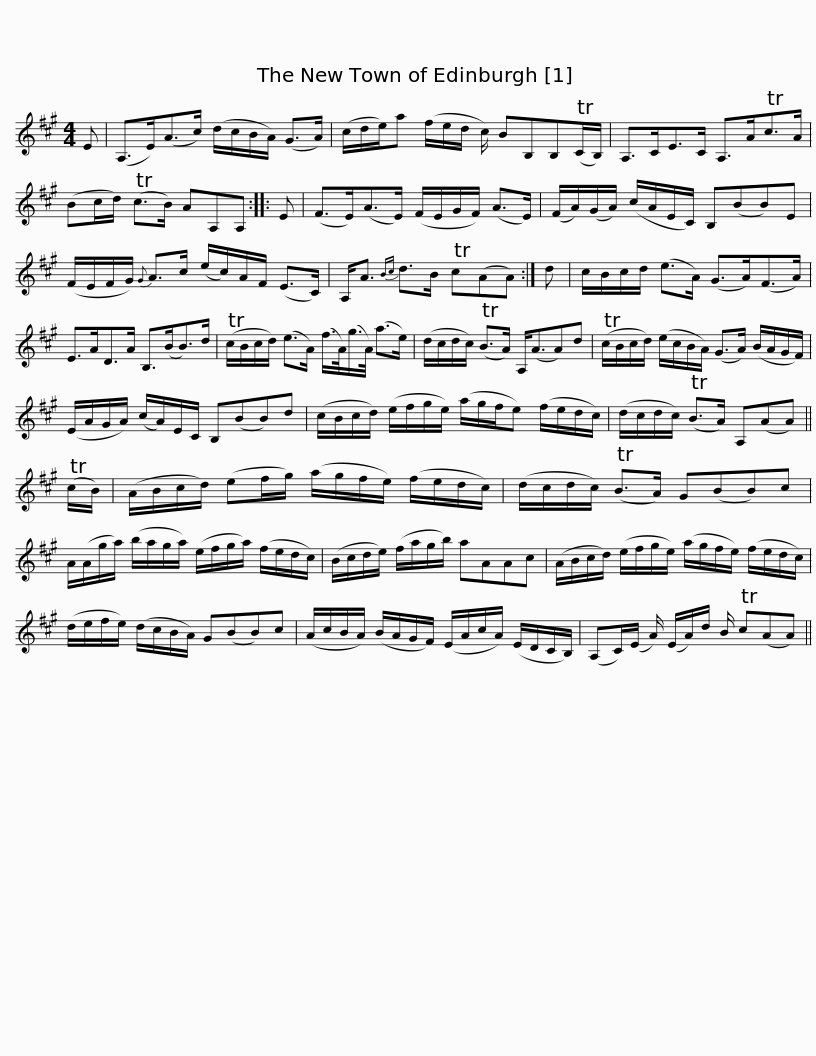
X:1
L:1/8
M:4/4
I:linebreak $
K:A
V:1 treble
V:1
 E | (A,>E)(A>c) (d/c/B/A/) (G>A) | (c/d/e/)a (f/e/d/ c/) BB,B,(TC/B,/) | A,>CE>C A,>ATc>A |$ (Bc/d/) (Tc>B) AA,A, :: %5
 E | (F>E)(A>E) (F/E/G/F/) (A>E) | (F/A/)(G/A/) (c/A/E/C/) B,(BB)E |$ (F/E/F/G/){G} A>c (e/c/)A/F/ (E>C) | A,<A{Bc} d>B Tc(AA) :| %10
 d | c/B/c/d/ (e>A) (G>A)(F>A) |$ E>AD>A B,>(BB>)d | (Tc/B/c/d/) (e>A) (f/>A/)(g/>A/) (a>e) | (d/c/d/c/) (TB>A) A,<(AA)d |$ %15
 (Tc/B/c/d/) (e/c/B/A/) (G>A) (B/A/G/F/) | (E/A/G/A/) (c/A/)E/C/ B,(BB)d | (c/B/c/d/) (e/f/g/e/) (a/g/f/e) (f/e/d/c/) |$ (d/c/d/c/) (TB>A) A,(AA) || (Tc/B/) | %20
 (A/B/c/d/) (ef/g/) (a/g/f/e/) (f/e/d/c/) | (d/c/d/c/) (TB>A) G(BB)c |$ A/(A/g/a/) (b/a/g/a/) (e/f/g/a/) (f/e/d/c/) | (B/c/d/e/) (f/a/g/b/) aAAc | (A/B/c/d/) (e/f/g/e/) (a/g/f/e/) (f/e/d/c/) |$ %25
 (d/e/f/e/) (d/c/B/A/) G(BB)c | (A/c/B/A/) (B/A/G/F/) (E/A/c/A/) (E/D/C/B,/) | (A,C/)(E/ A/) (E/A/)d/ B/ Tc(AA) || %28
